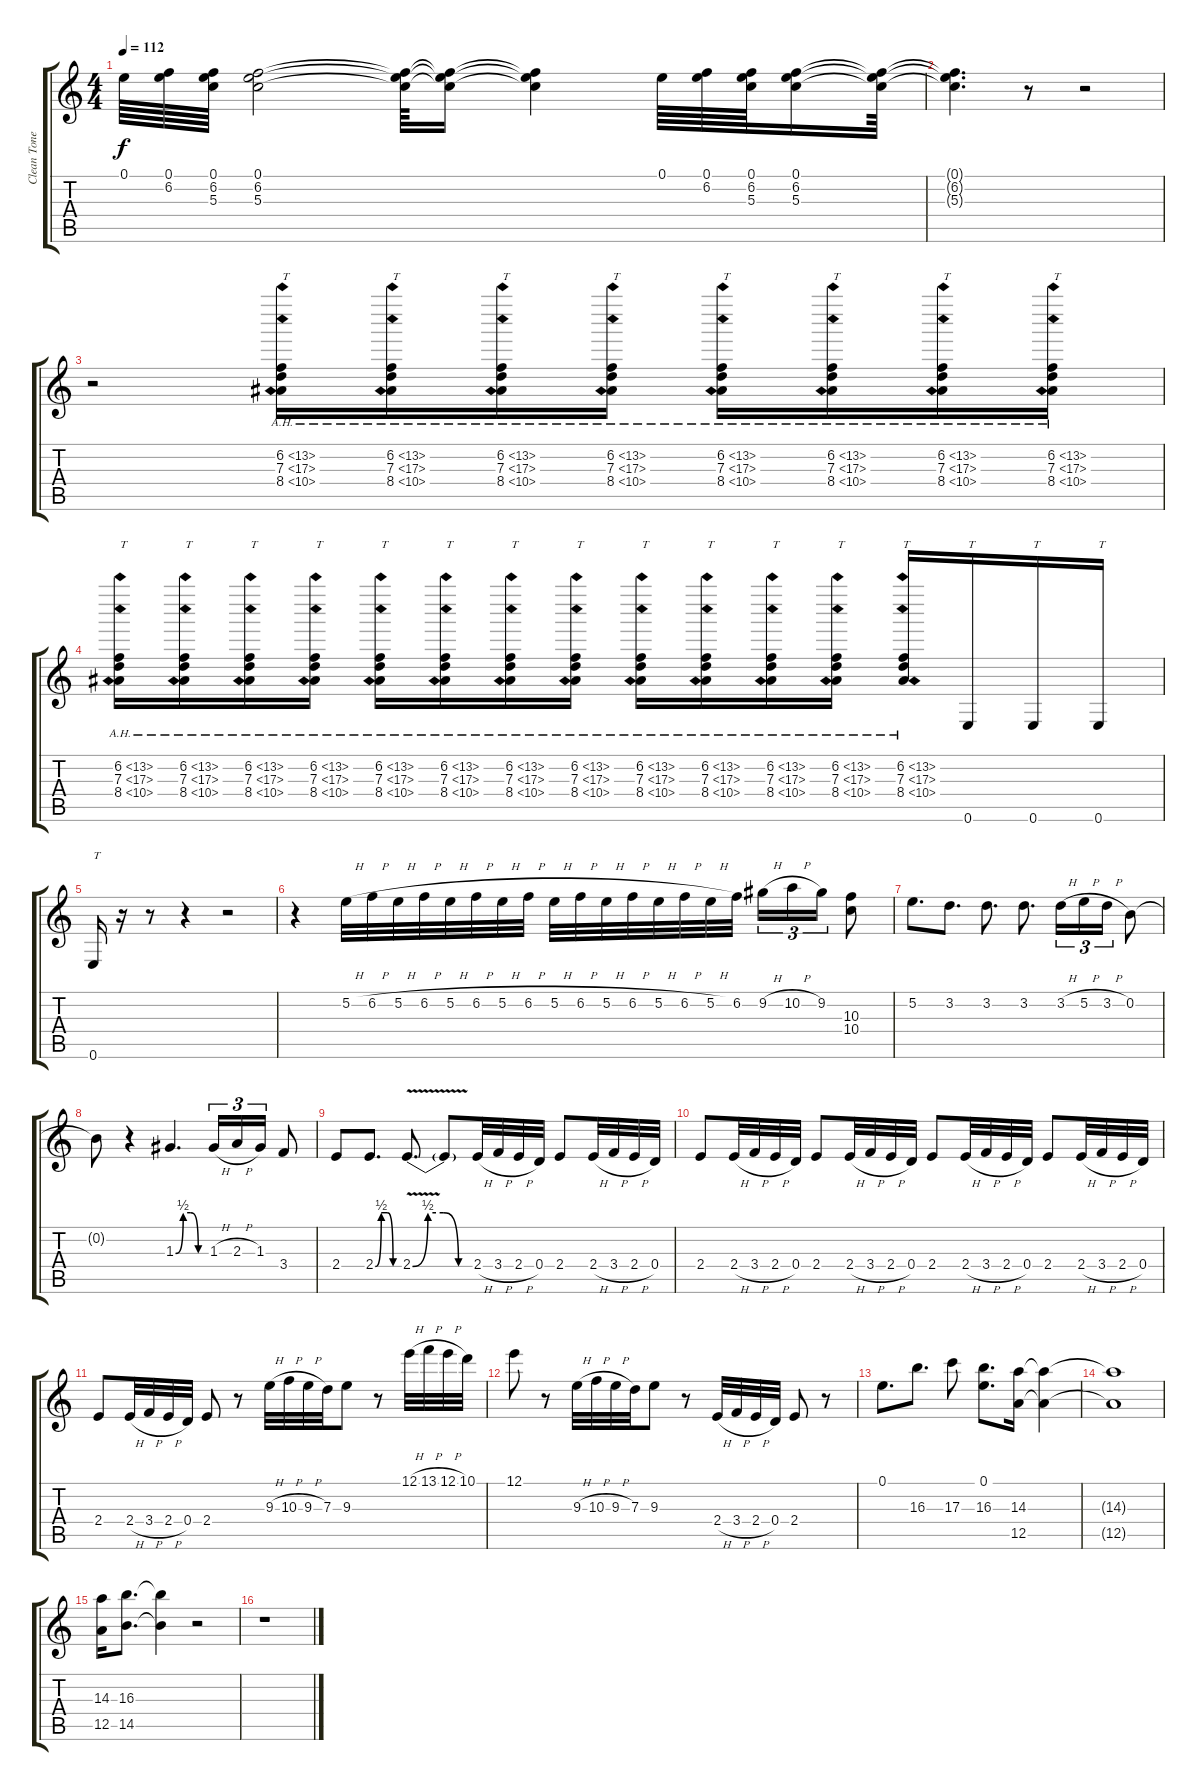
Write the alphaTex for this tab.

\track ("Clean Tone" "Clean Tone") {instrument electricguitarclean}
\staff {score tabs}
\tuning (E4 B3 G3 D3 A2 E2) {hide}
\ts (4 4)
\tempo 112
\clef g2
\ks c
0.1.64{dy f} (0.1 6.2).64 (0.1 6.2 5.3).64 (0.1 6.2 5.3).2 (0.1{t} 6.2{t} 5.3{t}).64 (0.1{t} 6.2{t} 5.3{t}).16 (0.1{t} 6.2{t} 5.3{t}).4 0.1.64 (0.1 6.2).64 (0.1 6.2 5.3).64 (0.1 6.2 5.3).16 (0.1{t} 6.2{t} 5.3{t}).64 |
(0.1{t} 6.2{t} 5.3{t}).4{d} r.8 r.2 |
r.2 (6.2{ah 7} 7.3{ah 10} 8.4{ah 2}).16{txt "T"} (6.2{ah 7} 7.3{ah 10} 8.4{ah 2}).16{txt "T"} (6.2{ah 7} 7.3{ah 10} 8.4{ah 2}).16{txt "T"} (6.2{ah 7} 7.3{ah 10} 8.4{ah 2}).16{txt "T"} (6.2{ah 7} 7.3{ah 10} 8.4{ah 2}).16{txt "T"} (6.2{ah 7} 7.3{ah 10} 8.4{ah 2}).16{txt "T"} (6.2{ah 7} 7.3{ah 10} 8.4{ah 2}).16{txt "T"} (6.2{ah 7} 7.3{ah 10} 8.4{ah 2}).16{txt "T"} |
(6.2{ah 7} 7.3{ah 10} 8.4{ah 2}).16{txt "T"} (6.2{ah 7} 7.3{ah 10} 8.4{ah 2}).16{txt "T"} (6.2{ah 7} 7.3{ah 10} 8.4{ah 2}).16{txt "T"} (6.2{ah 7} 7.3{ah 10} 8.4{ah 2}).16{txt "T"} (6.2{ah 7} 7.3{ah 10} 8.4{ah 2}).16{txt "T"} (6.2{ah 7} 7.3{ah 10} 8.4{ah 2}).16{txt "T"} (6.2{ah 7} 7.3{ah 10} 8.4{ah 2}).16{txt "T"} (6.2{ah 7} 7.3{ah 10} 8.4{ah 2}).16{txt "T"} (6.2{ah 7} 7.3{ah 10} 8.4{ah 2}).16{txt "T"} (6.2{ah 7} 7.3{ah 10} 8.4{ah 2}).16{txt "T"} (6.2{ah 7} 7.3{ah 10} 8.4{ah 2}).16{txt "T"} (6.2{ah 7} 7.3{ah 10} 8.4{ah 2}).16{txt "T"} (6.2{ah 7} 7.3{ah 10} 8.4{ah 2}).16{txt "T"} 0.6.16{txt "T"} 0.6.16{txt "T"} 0.6.16{txt "T"} |
0.6.16{txt "T"} r.16 r.8 r.4 r.2 |
r.4 5.2{h}.32 6.2{h}.32 5.2{h}.32 6.2{h}.32 5.2{h}.32 6.2{h}.32 5.2{h}.32 6.2{h}.32 5.2{h}.32 6.2{h}.32 5.2{h}.32 6.2{h}.32 5.2{h}.32 6.2{h}.32 5.2{h}.32 6.2.32 9.2{h}.16{tu (3 2)} 10.2{h}.16{tu (3 2)} 9.2.16{tu (3 2)} (10.3 10.4).8 |
5.2.8{d} 3.2.8{d} 3.2.8{d} 3.2.8{d} 3.2{h}.16{tu (3 2)} 5.2{h}.16{tu (3 2)} 3.2{h}.16{tu (3 2)} 0.2.8 |
0.2{t}.8 r.4 1.3{be (custom 0 0 15 2 30 2 45 0 60 0)}.4{d} 1.3{h}.16{tu (3 2)} 2.3{h}.16{tu (3 2)} 1.3.16{tu (3 2)} 3.4.8 |
2.4.8 2.4{be (custom 0 0 15 2 30 2 45 0 60 0)}.8{d} 2.4{be (custom 0 0 15 2 30 2 45 0 60 0) v}.8{d} 2.4{t}.8 2.4{h}.32 3.4{h}.32 2.4{h}.32 0.4.32 2.4.8 2.4{h}.32 3.4{h}.32 2.4{h}.32 0.4.32 |
2.4.8 2.4{h}.32 3.4{h}.32 2.4{h}.32 0.4.32 2.4.8 2.4{h}.32 3.4{h}.32 2.4{h}.32 0.4.32 2.4.8 2.4{h}.32 3.4{h}.32 2.4{h}.32 0.4.32 2.4.8 2.4{h}.32 3.4{h}.32 2.4{h}.32 0.4.32 |
2.4.8 2.4{h}.32 3.4{h}.32 2.4{h}.32 0.4.32 2.4.8 r.8 9.3{h}.32 10.3{h}.32 9.3{h}.32 7.3.32 9.3.8 r.8 12.1{h}.32 13.1{h}.32 12.1{h}.32 10.1.32 |
12.1.8 r.8 9.3{h}.32 10.3{h}.32 9.3{h}.32 7.3.32 9.3.8 r.8 2.4{h}.32 3.4{h}.32 2.4{h}.32 0.4.32 2.4.8 r.8 |
0.1.8{d} 16.3.8{d} 17.3.8 (0.1 16.3).8{d} (14.3 12.5).16 (14.3{t} 12.5{t}).4 |
(14.3{t} 12.5{t}).1 |
(14.3 12.5).16 (16.3 14.5).8{d} (16.3{t} 14.5{t}).4 r.2 |
r.1
